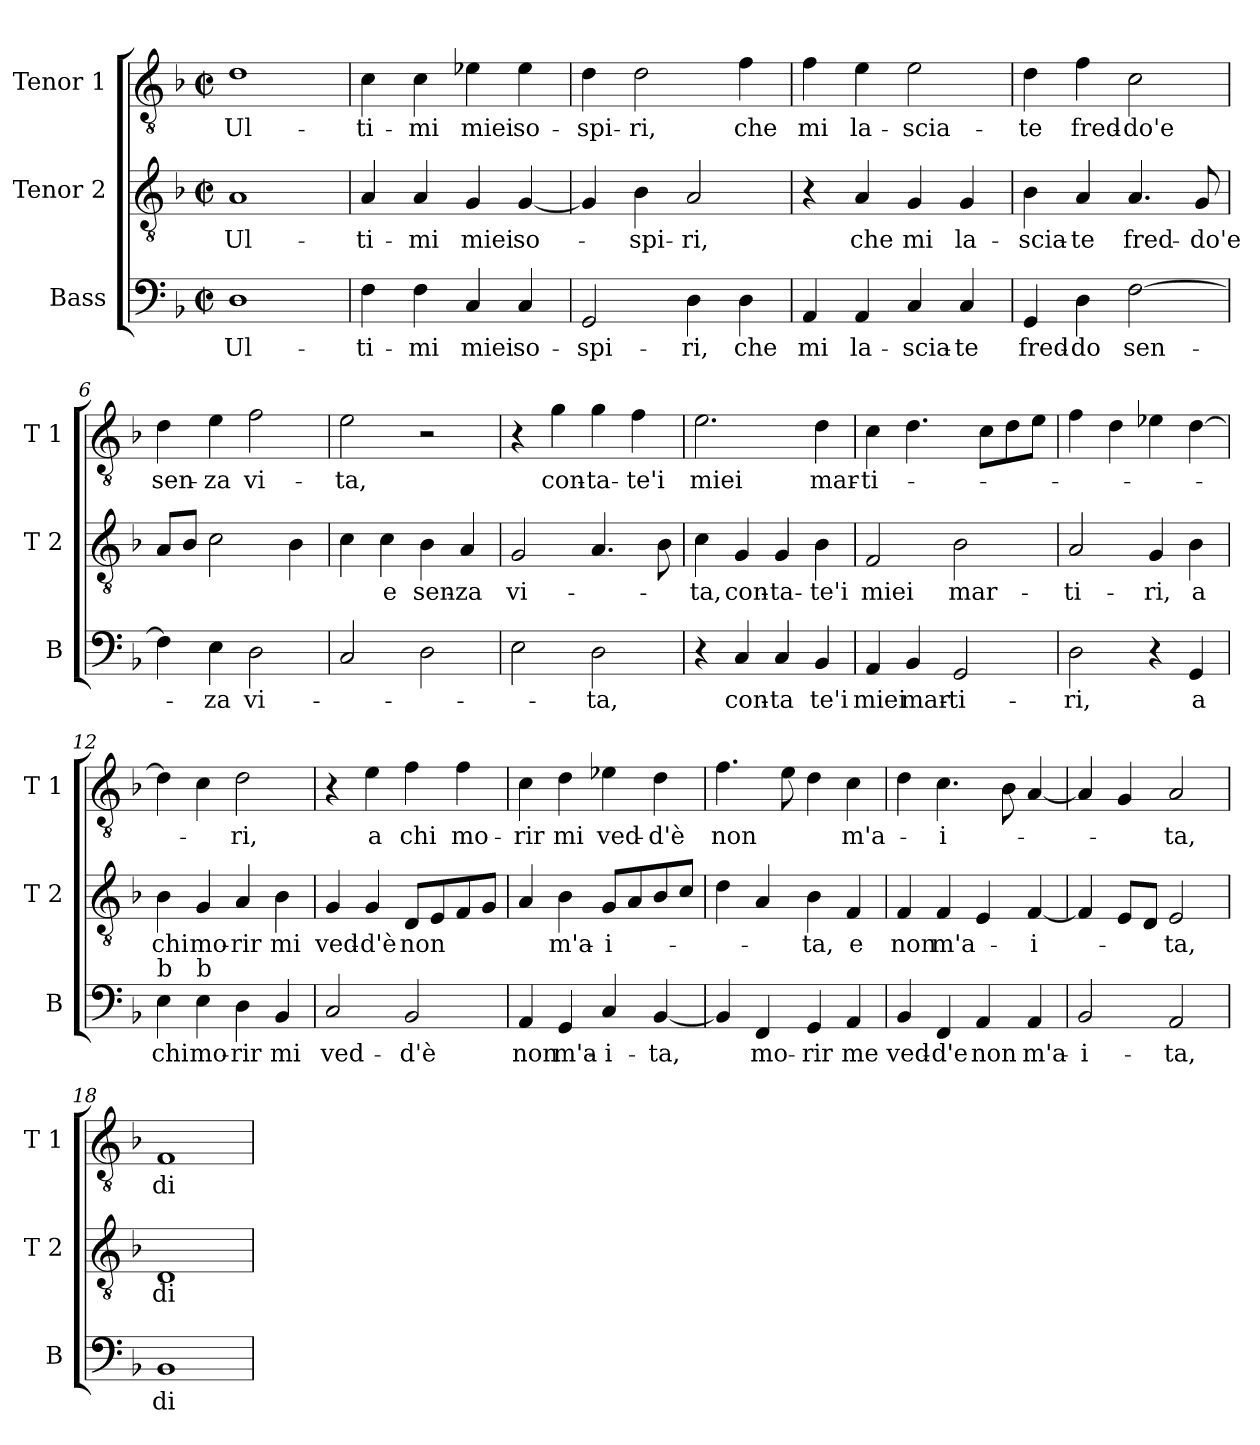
**kern	**text	**kern	**text	**kern	**text
*part3	*part3	*part2	*part2	*part1	*part1
*staff3	*staff3	*staff2	*staff2	*staff1	*staff1
*I"Bass	*	*I"Tenor 2	*	*I"Tenor 1	*
*I'B	*	*I'T 2	*	*I'T 1	*
*clefF4	*	*clefGv2	*	*clefGv2	*
*k[b-]	*	*k[b-]	*	*k[b-]	*
*F:	*	*F:	*	*F:	*
*M2/2	*	*M2/2	*	*M2/2	*
*met(c|)	*	*met(c|)	*	*met(c|)	*
=1	=1	=1	=1	=1	=1
!	!LO:LY:b	!	!LO:LY:b	!	!LO:LY:b
1D	Ul-	1A	Ul-	1d	Ul-
=2	=2	=2	=2	=2	=2
!	!LO:LY:b	!	!LO:LY:b	!	!LO:LY:b
4F\	-ti-	4A/	-ti-	4c\	-ti-
!	!LO:LY:b	!	!LO:LY:b	!	!LO:LY:b
4F\	-mi	4A/	-mi	4c\	-mi
!	!LO:LY:b	!	!LO:LY:b	!	!LO:LY:b
4C/	miei	4G/	miei	4e-X\	miei
!	!LO:LY:b	!	!LO:LY:b	!	!LO:LY:b
4C/	so-	[4G/	so-	4e-\	so-
=3	=3	=3	=3	=3	=3
!	!LO:LY:b	!	!	!	!LO:LY:b
2GG/	-spi-	4G/]	.	4d\	-spi-
!	!	!	!LO:LY:b	!	!LO:LY:b
.	.	4B-\	-spi-	2d\	-ri,
!	!LO:LY:b	!	!LO:LY:b	!	!
4D\	-ri,	2A/	-ri,	.	.
!	!LO:LY:b	!	!	!	!LO:LY:b
4D\	che	.	.	4f\	che
=4	=4	=4	=4	=4	=4
!	!LO:LY:b	!	!	!	!LO:LY:b
4AA/	mi	4r	.	4f\	mi
!	!LO:LY:b	!	!LO:LY:b	!	!LO:LY:b
4AA/	la-	4A/	che	4e\	la-
!	!LO:LY:b	!	!LO:LY:b	!	!LO:LY:b
4C/	-scia-	4G/	mi	2e\	-scia-
!	!LO:LY:b	!	!LO:LY:b	!	!
4C/	-te	4G/	la-	.	.
!!LO:LB:g=z
=5	=5	=5	=5	=5	=5
!	!LO:LY:b	!	!LO:LY:b	!	!LO:LY:b
4GG/	fred-	4B-\	-scia-	4d\	-te
!	!LO:LY:b	!	!LO:LY:b	!	!LO:LY:b
4D\	-do	4A/	-te	4f\	fred-
!	!LO:LY:b	!	!LO:LY:b	!	!LO:LY:b
[2F\	sen-	4.A/	fred-	2c\	-do'e
!	!	!	!LO:LY:b	!	!
.	.	8G/	-do'e	.	.
=6	=6	=6	=6	=6	=6
!	!	!	!	!	!LO:LY:b
4F\]	.	8A/L	.	4d\	sen-
.	.	8B-/J	.	.	.
!	!LO:LY:b	!	!	!	!LO:LY:b
4E\	-za	2c\	.	4e\	-za
!	!LO:LY:b	!	!	!	!LO:LY:b
2D\	vi-	.	.	2f\	vi-
.	.	4B-\	.	.	.
=7	=7	=7	=7	=7	=7
!	!	!	!	!	!LO:LY:b
2C/	.	4c\	.	2e\	-ta,
!	!	!	!LO:LY:b	!	!
.	.	4c\	e	.	.
!	!	!	!LO:LY:b	!	!
2D\	.	4B-\	sen-	2r	.
!	!	!	!LO:LY:b	!	!
.	.	4A/	-za	.	.
=8	=8	=8	=8	=8	=8
!	!	!	!LO:LY:b	!	!
2E\	.	2G/	vi-	4r	.
!	!	!	!	!	!LO:LY:b
.	.	.	.	4g\	con-
!	!LO:LY:b	!	!	!	!LO:LY:b
2D\	-ta,	4.A/	.	4g\	-ta-
!	!	!	!	!	!LO:LY:b
.	.	.	.	4f\	-te'i
.	.	8B-\	.	.	.
=9	=9	=9	=9	=9	=9
!	!	!	!LO:LY:b	!	!LO:LY:b
4r	.	4c\	-ta,	2.e\	miei
!	!LO:LY:b	!	!LO:LY:b	!	!
4C/	con-	4G/	con-	.	.
!	!LO:LY:b	!	!LO:LY:b	!	!
4C/	-ta	4G/	-ta-	.	.
!	!LO:LY:b	!	!LO:LY:b	!	!LO:LY:b
4BB-/	te'i	4B-\	-te'i	4d\	mar-
!!LO:LB:g=z
=10	=10	=10	=10	=10	=10
!	!LO:LY:b	!	!LO:LY:b	!	!LO:LY:b
4AA/	miei	2F/	miei	4c\	-ti-
!	!LO:LY:b	!	!	!	!
4BB-/	mar-	.	.	4.d\	.
!	!LO:LY:b	!	!LO:LY:b	!	!
2GG/	-ti-	2B-\	mar-	.	.
.	.	.	.	8c\L	.
.	.	.	.	8d\	.
.	.	.	.	8e\J	.
=11	=11	=11	=11	=11	=11
!	!LO:LY:b	!	!LO:LY:b	!	!
2D\	-ri,	2A/	-ti-	4f\	.
.	.	.	.	4d\	.
!	!	!	!LO:LY:b	!	!
4r	.	4G/	-ri,	4e-X\	.
!	!LO:LY:b	!	!LO:LY:b	!	!
4GG/	a	4B-\	a	[4d\	.
=12	=12	=12	=12	=12	=12
!LO:TX:a:t=b	!	!	!	!	!
!	!LO:LY:b	!	!LO:LY:b	!	!
4E\	chi	4B-\	chi	4d\]	.
!LO:TX:a:t=b	!	!	!	!	!
!	!LO:LY:b	!	!LO:LY:b	!	!
4E\	mo-	4G/	mo-	4c\	.
!	!LO:LY:b	!	!LO:LY:b	!	!LO:LY:b
4D\	-rir	4A/	-rir	2d\	-ri,
!	!LO:LY:b	!	!LO:LY:b	!	!
4BB-/	mi	4B-\	mi	.	.
=13	=13	=13	=13	=13	=13
!	!LO:LY:b	!	!LO:LY:b	!	!
2C/	ved-	4G/	ved-	4r	.
!	!	!	!LO:LY:b	!	!LO:LY:b
.	.	4G/	-d'è	4e\	a
!	!LO:LY:b	!	!LO:LY:b	!	!LO:LY:b
2BB-/	-d'è	8D/L	non	4f\	chi
.	.	8E/	.	.	.
!	!	!	!	!	!LO:LY:b
.	.	8F/	.	4f\	mo-
.	.	8G/J	.	.	.
=14	=14	=14	=14	=14	=14
!	!LO:LY:b	!	!	!	!LO:LY:b
4AA/	non	4A/	.	4c\	-rir
!	!LO:LY:b	!	!LO:LY:b	!	!LO:LY:b
4GG/	m'a-	4B-\	m'a-	4d\	mi
!	!LO:LY:b	!	!LO:LY:b	!	!LO:LY:b
4C/	-i-	8G/L	-i-	4e-X\	ved-
.	.	8A/	.	.	.
!	!LO:LY:b	!	!	!	!LO:LY:b
[4BB-/	-ta,	8B-/	.	4d\	-d'è
.	.	8c/J	.	.	.
!!LO:PB:g=z
=15	=15	=15	=15	=15	=15
!	!	!	!	!	!LO:LY:b
4BB-/]	.	4d\	.	4.f\	non
!	!LO:LY:b	!	!	!	!
4FF/	mo-	4A/	.	.	.
.	.	.	.	8e\	.
!	!LO:LY:b	!	!LO:LY:b	!	!
4GG/	-rir	4B-\	-ta,	4d\	.
!	!LO:LY:b	!	!LO:LY:b	!	!LO:LY:b
4AA/	me	4F/	e	4c\	m'a-
=16	=16	=16	=16	=16	=16
!	!LO:LY:b	!	!LO:LY:b	!	!
4BB-/	ved-	4F/	non	4d\	.
!	!LO:LY:b	!	!LO:LY:b	!	!LO:LY:b
4FF/	-d'e	4F/	m'a-	4.c\	-i-
!	!LO:LY:b	!	!	!	!
4AA/	non	4E/	.	.	.
.	.	.	.	8B-\	.
!	!LO:LY:b	!	!LO:LY:b	!	!
4AA/	m'a-	[4F/	-i-	[4A/	.
=17	=17	=17	=17	=17	=17
!	!LO:LY:b	!	!	!	!
2BB-/	-i-	4F/]	.	4A/]	.
.	.	8E/L	.	4G/	.
.	.	8D/J	.	.	.
!	!LO:LY:b	!	!LO:LY:b	!	!LO:LY:b
2AA/	-ta,	2E/	-ta,	2A/	-ta,
=18	=18	=18	=18	=18	=18
!	!LO:LY:b	!	!LO:LY:b	!	!LO:LY:b
1BB-	di	1D	di-	1F	di-
=	=	=	=	=	=
*-	*-	*-	*-	*-	*-
